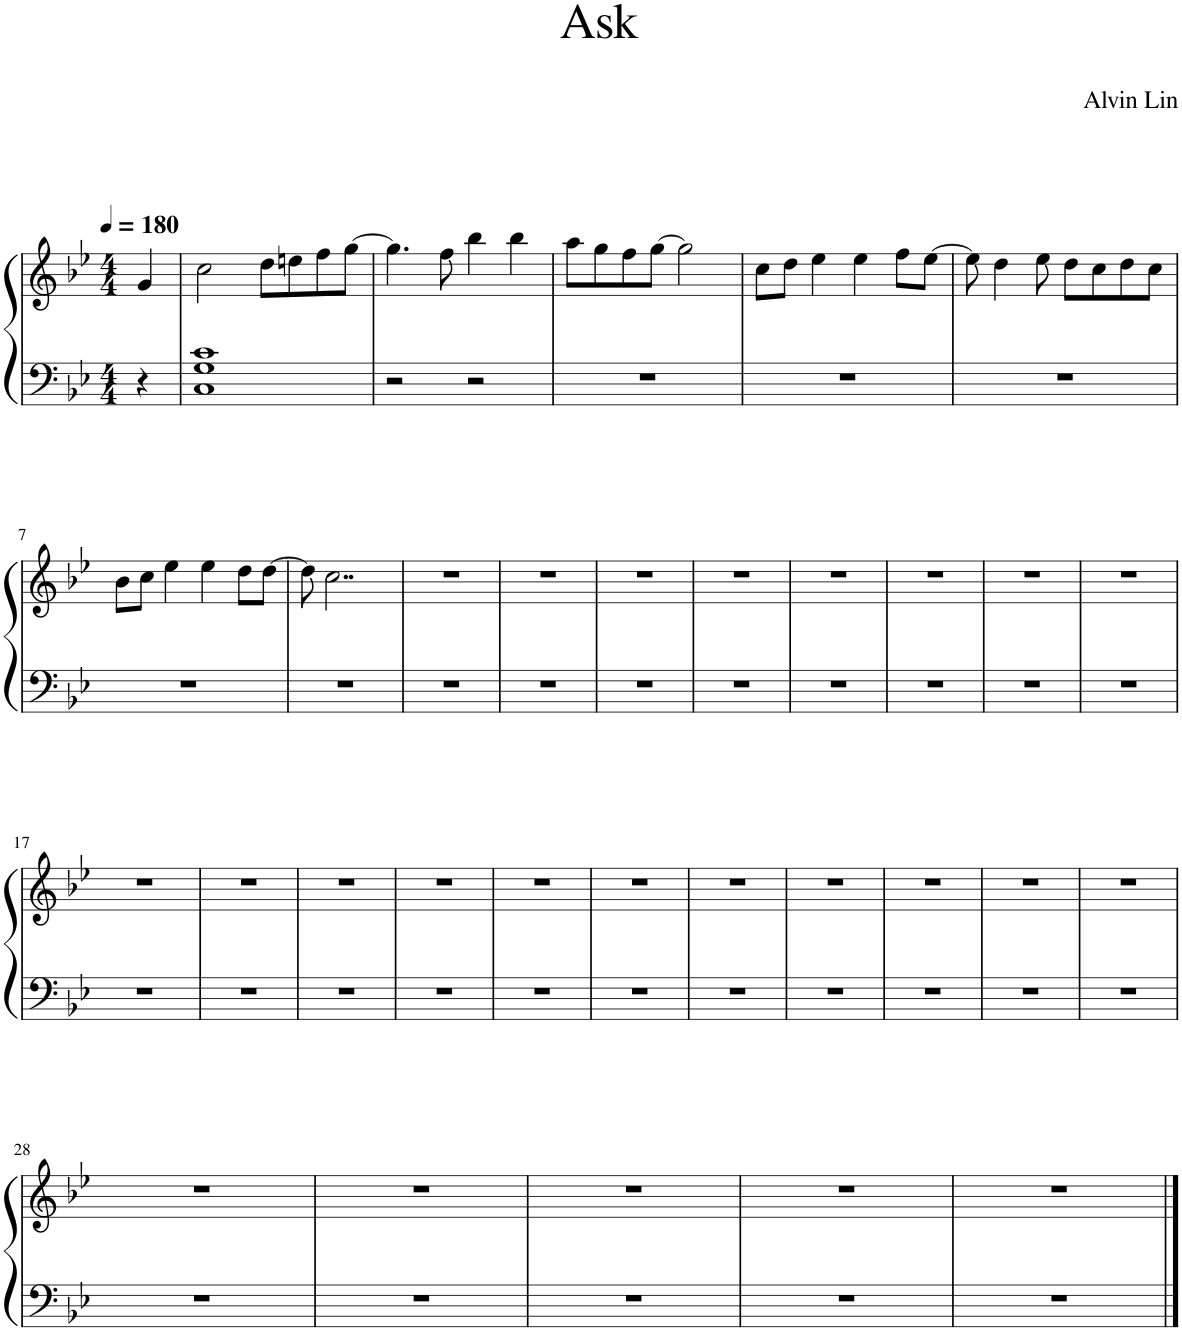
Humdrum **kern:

**kern	**kern
*part1	*part1
*staff2	*staff1
*I"Piano	*
*I'Pno.	*
*clefF4	*clefG2
*k[b-e-]	*k[b-e-]
*M4/4	*M4/4
*MM180	*MM180
=1	=1
4r	4g/
=2	=2
1C 1G 1c	2cc\
.	8dd\L
.	8een\
.	8ff\
.	[8gg\J
=3	=3
2r	4.gg\]
.	8ff\
2r	4bb-\
.	4bb-\
=4	=4
1r	8aa\L
.	8gg\
.	8ff\
.	[8gg\J
.	2gg\]
=5	=5
1r	8cc\L
.	8dd\J
.	4ee-\
.	4ee-\
.	8ff\L
.	[8ee-\J
=6	=6
1r	8ee-\]
.	4dd\
.	8ee-\
.	8dd\L
.	8cc\
.	8dd\
.	8cc\J
!!LO:LB:g=z
=7	=7
1r	8b-\L
.	8cc\J
.	4ee-\
.	4ee-\
.	8dd\L
.	[8dd\J
=8	=8
1r	8dd\]
.	2..cc\
=9	=9
1r	1r
=10	=10
1r	1r
=11	=11
1r	1r
=12	=12
1r	1r
=13	=13
1r	1r
=14	=14
1r	1r
=15	=15
1r	1r
=16	=16
1r	1r
!!LO:LB:g=z
=17	=17
1r	1r
=18	=18
1r	1r
=19	=19
1r	1r
=20	=20
1r	1r
=21	=21
1r	1r
=22	=22
1r	1r
=23	=23
1r	1r
=24	=24
1r	1r
=25	=25
1r	1r
=26	=26
1r	1r
=27	=27
1r	1r
!!LO:LB:g=z
=28	=28
1r	1r
=29	=29
1r	1r
=30	=30
1r	1r
=31	=31
1r	1r
=32	=32
1r	1r
==	==
*-	*-
